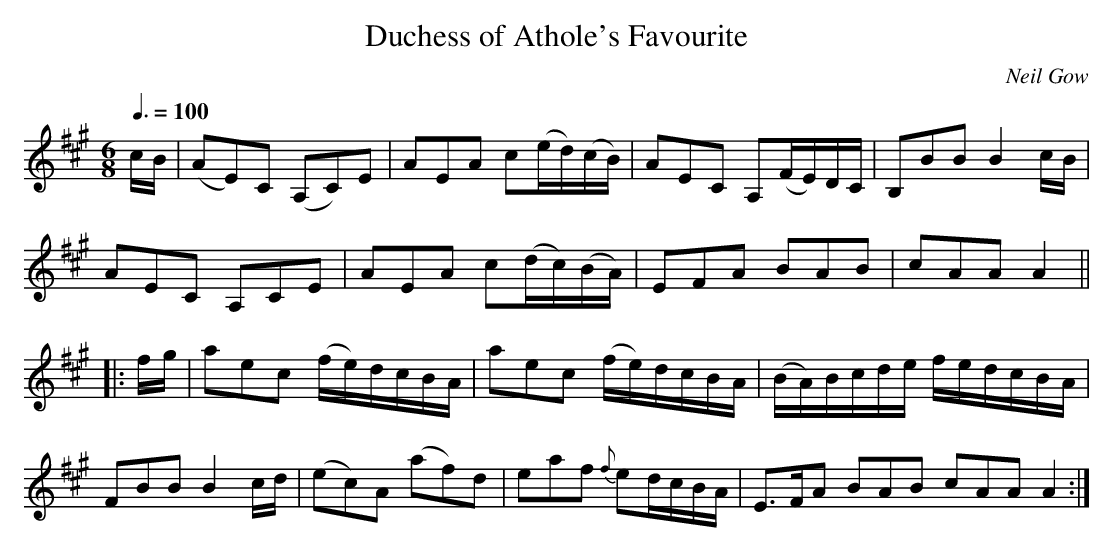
X:1
T:Duchess of Athole's Favourite
C:Neil Gow
M:6/8
L:1/8
Q:3/8=100
K:A
c/B/|(AE)C (A,C)E|AEA c(e/d/)(c/B/)|AEC A,(F/E/)D/C/| B,BB B2 c/B/|
AEC A,CE|AEA c(d/c/)(B/A/)|EFA BAB|cAA A2||
|:f/g/|aec (f/e/)d/c/B/A/|aec (f/e/)d/c/B/A/|(B/A/)B/c/d/e/ f/e/d/c/B/A/|
FBB B2 c/d/|(ec)A (af)d|eaf {f}ed/c/B/A/|E>FA BAB cAA A2:|
